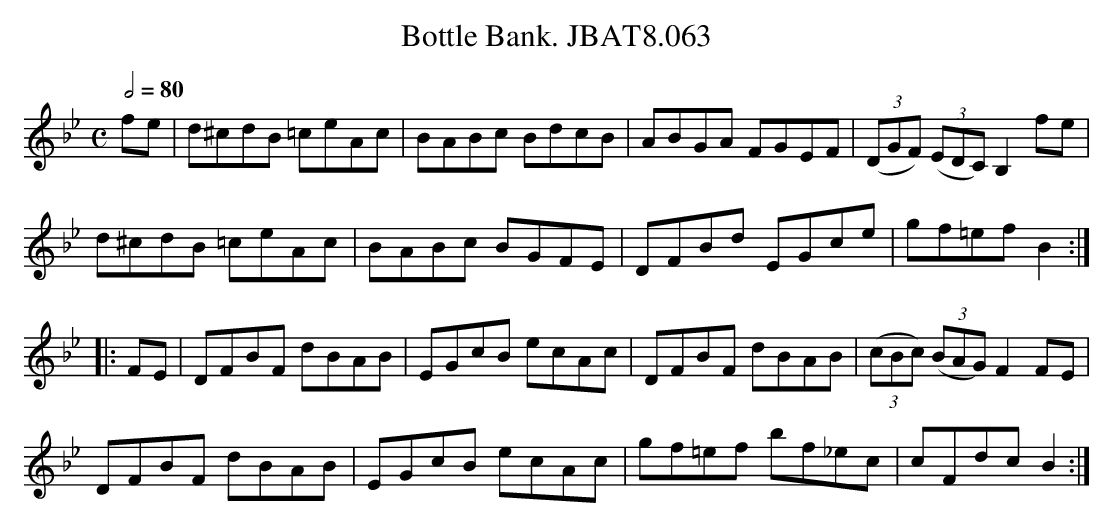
X:1
T:Bottle Bank. JBAT8.063
Q:1/2=80
M:C
L:1/8
K:Bb
fe|d^cdB =ceAc|BABc BdcB|ABGA FGEF|((3DGF) ((3EDC)B,2fe|
d^cdB =ceAc|BABc BGFE|DFBd EGce|gf=efB2:|
|:FE|DFBF dBAB|EGcB ecAc|DFBF dBAB|((3cBc) ((3BAG)F2FE|
DFBF dBAB|EGcB ecAc|gf=ef bf_ec|cFdcB2:|
